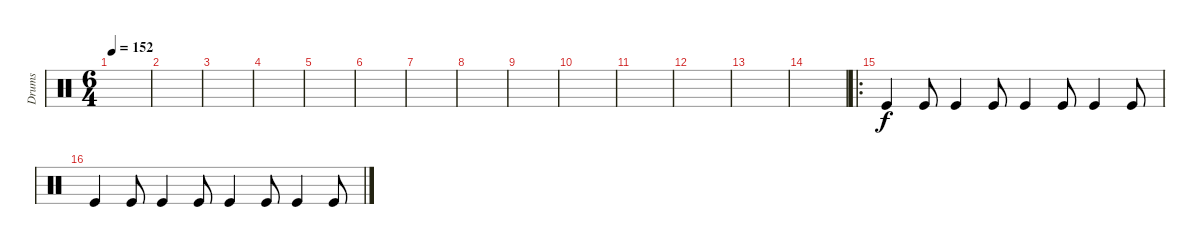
\track ("Drums" "Drums") {instrument percussion}
\staff {score}
\articulation defaults
\ts (6 4)
\tempo 152
\clef neutral
\ks c
|
|
|
|
|
|
|
|
|
|
|
|
|
|
\ro "Kick (hit)".4 "Kick (hit)".8 "Kick (hit)".4 "Kick (hit)".8 "Kick (hit)".4 "Kick (hit)".8 "Kick (hit)".4 "Kick (hit)".8
|
"Kick (hit)".4 "Kick (hit)".8 "Kick (hit)".4 "Kick (hit)".8 "Kick (hit)".4 "Kick (hit)".8 "Kick (hit)".4 "Kick (hit)".8
